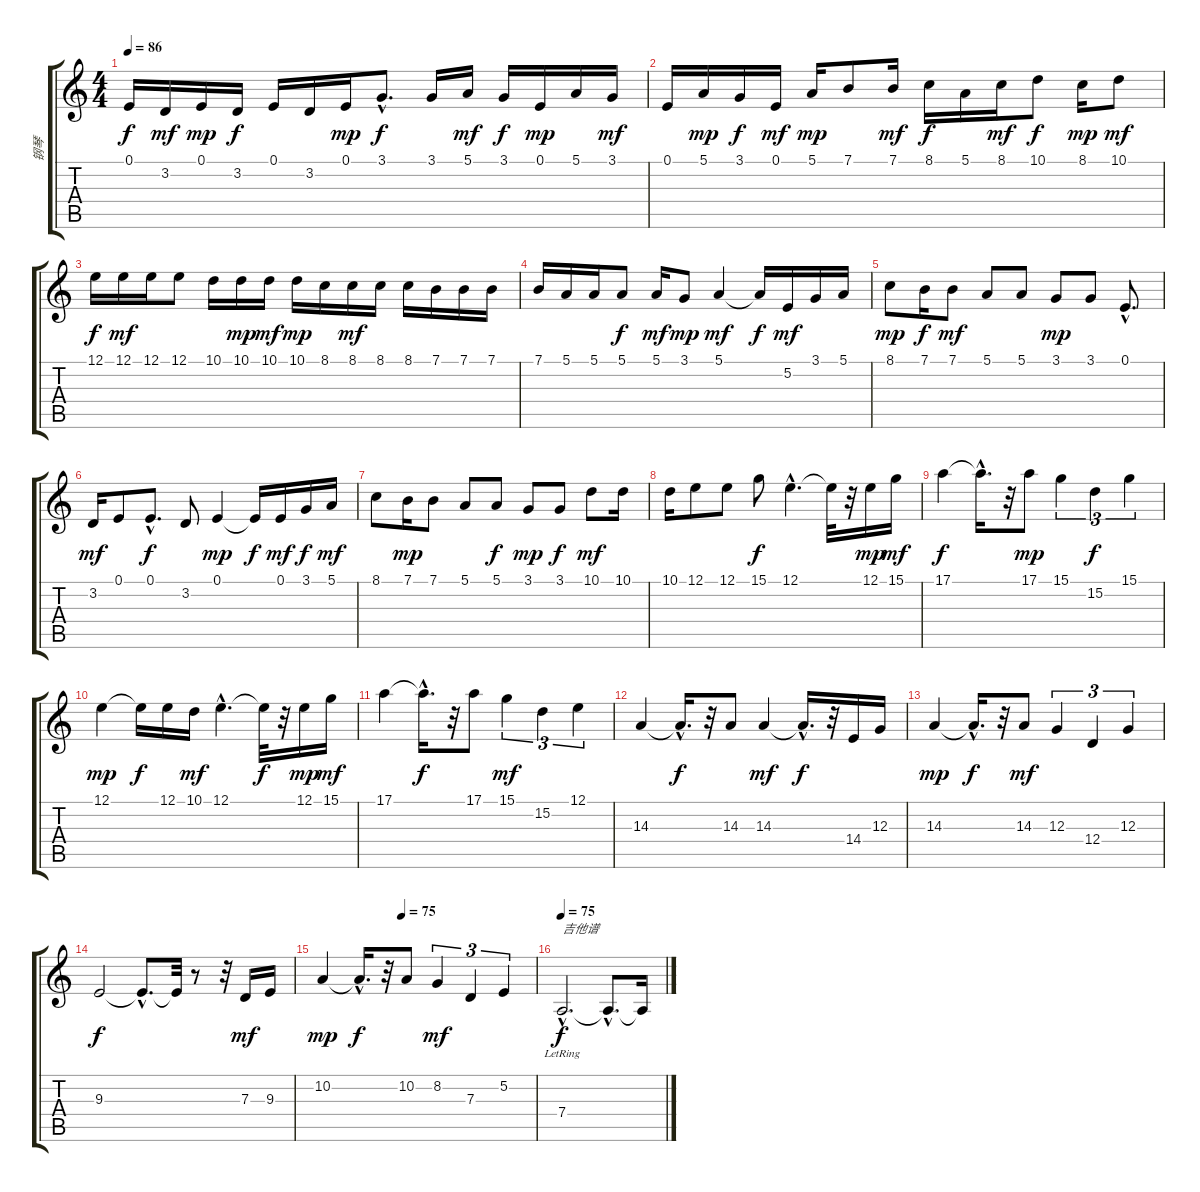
\track ("钢琴" "钢琴") {instrument electricgrandpiano}
\staff {score tabs}
\tuning (E4 B3 G3 D3 A2 E2) {hide}
\ts (4 4)
\tempo 86
\clef g2
\ks c
0.1.16{dy f} 3.2.16{dy mf} 0.1.16{dy mp} 3.2.16{dy f} 0.1.16 3.2.16 0.1.16{dy mp} 3.1{hac}.8{d dy f} 3.1.16 5.1.16{dy mf} 3.1.16{dy f} 0.1.16{dy mp} 5.1.16 3.1.16{dy mf} |
0.1.16 5.1.16{dy mp} 3.1.16{dy f} 0.1.16{dy mf} 5.1.16{dy mp} 7.1.8 7.1.16{dy mf} 8.1.16{dy f} 5.1.16 8.1.16{dy mf} 10.1.8{dy f} 8.1.16{dy mp} 10.1.8{dy mf} |
12.1.16{dy f} 12.1.16{dy mf} 12.1.16 12.1.8 10.1.16 10.1.16{dy mp} 10.1.16{dy mf} 10.1.16{dy mp} 8.1.16 8.1.16{dy mf} 8.1.16 8.1.16 7.1.16 7.1.16 7.1.16 |
7.1.16 5.1.16 5.1.16 5.1.8{dy f} 5.1.16{dy mf} 3.1.8{dy mp} 5.1.4{dy mf} 5.1{t}.16{dy f} 5.2.16{dy mf} 3.1.16 5.1.16 |
8.1.8{dy mp} 7.1.16{dy f} 7.1.8{dy mf} 5.1.8 5.1.8 3.1.8{dy mp} 3.1.8 0.1{hac}.8{d} |
3.2.16{dy mf} 0.1.8 0.1{hac}.8{d dy f} 3.2.8 0.1.4{dy mp} 0.1{t}.16{dy f} 0.1.16{dy mf} 3.1.16{dy f} 5.1.16{dy mf} |
8.1.8 7.1.16{dy mp} 7.1.8 5.1.8 5.1.8{dy f} 3.1.8{dy mp} 3.1.8{dy f} 10.1.8{dy mf} 10.1.16 |
10.1.16 12.1.8 12.1.8 15.1.8{dy f} 12.1{hac}.4{d} 12.1{t}.32 r.32 12.1.16{dy mp} 15.1.16{dy mf} |
17.1.4{dy f} 17.1{hac t}.16{d} r.32 17.1.8{dy mp} 15.1.4{tu (3 2)} 15.2.4{tu (3 2) dy f} 15.1.4{tu (3 2)} |
12.1.4{dy mp} 12.1{t}.16{dy f} 12.1.16 10.1.16{dy mf} 12.1{hac}.4{d} 12.1{t}.32{dy f} r.32 12.1.16{dy mp} 15.1.16{dy mf} |
17.1.4 17.1{hac t}.16{d dy f} r.32 17.1.8 15.1.4{tu (3 2) dy mf} 15.2.4{tu (3 2)} 12.1.4{tu (3 2)} |
14.3.4 14.3{hac t}.16{d dy f} r.32 14.3.8 14.3.4{dy mf} 14.3{hac t}.16{d dy f} r.32 14.4.16 12.3.16 |
14.3.4{dy mp} 14.3{hac t}.16{d dy f} r.32 14.3.8{dy mf} 12.3.4{tu (3 2)} 12.4.4{tu (3 2)} 12.3.4{tu (3 2)} |
9.3.2{dy f} 9.3{hac t}.8{d} 9.3{t}.32 r.8 r.32 7.3.16{dy mf} 9.3.16 |
\tempo (75 0.375)
10.2.4{dy mp} 10.2{hac t}.16{d dy f} r.32 10.2.8 8.2.4{tu (3 2) dy mf} 7.3.4{tu (3 2)} 5.2.4{tu (3 2)} |
\tempo 75
7.4{hac lr}.2{d txt "吉他谱" dy f} 7.4{hac t}.8{d} 7.4{t}.16
